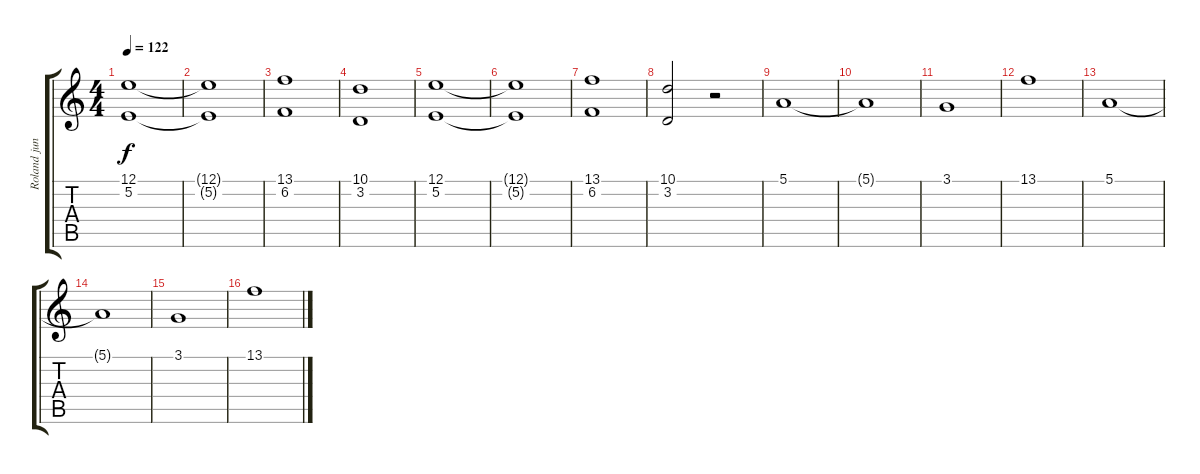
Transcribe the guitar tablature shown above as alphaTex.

\track ("Roland juno DI" "Roland jun") {instrument stringensemble2}
\staff {score tabs}
\tuning (E4 B3 G3 D3 A2 E2) {hide}
\ts (4 4)
\tempo 122
\clef g2
\ks c
(12.1 5.2).1{dy f volume 16 instrument choiraahs} |
(12.1{t} 5.2{t}).1 |
(13.1 6.2).1 |
(10.1 3.2).1 |
(12.1 5.2).1 |
(12.1{t} 5.2{t}).1 |
(13.1 6.2).1 |
(10.1 3.2).2 r.2 |
5.1.1{volume 8 instrument stringensemble2} |
5.1{t}.1 |
3.1.1 |
13.1.1 |
5.1.1{volume 8} |
5.1{t}.1 |
3.1.1 |
13.1.1
